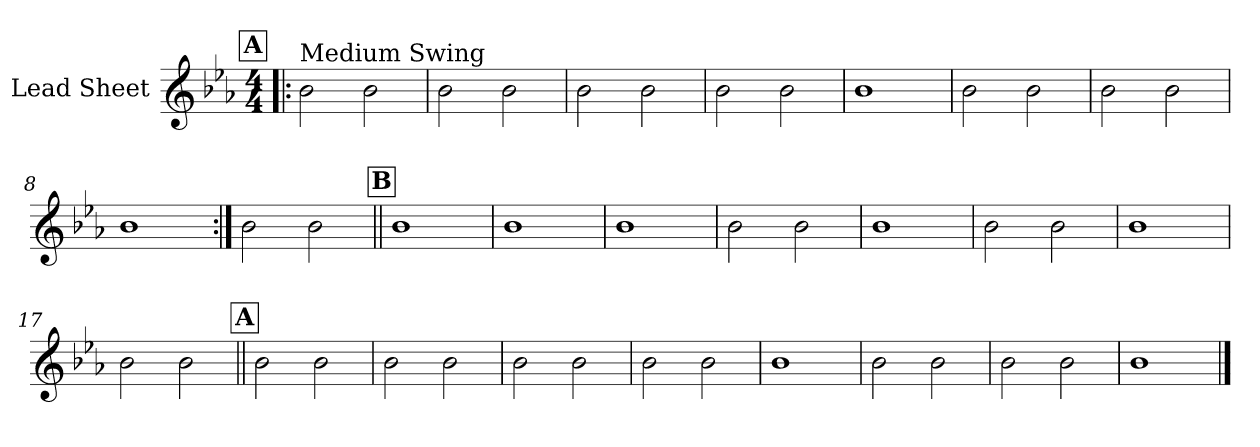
**kern
*part1
*staff1
*I"Lead Sheet
*clefG2
*k[b-e-a-]
*E-:
*M4/4
!!LO:REH:place=s1:a:fs=14:t=A
=1!|:
!LO:TX:a:t=Medium Swing
2b-\
2b-\
=2
2b-\
2b-\
=3
2b-\
2b-\
=4
2b-\
2b-\
!!LO:LB:g=z
=5
1b-
=6
2b-\
2b-\
=7
2b-\
2b-\
=8
1b-
!!LO:LB:g=z
=9:|!
2b-\
2b-\
!!LO:LB:g=z
!!LO:REH:place=s1:a:fs=14:t=B
=10||
1b-
=11
1b-
=12
1b-
=13
2b-\
2b-\
!!LO:LB:g=z
=14
1b-
=15
2b-\
2b-\
=16
1b-
=17
2b-\
2b-\
!!LO:LB:g=z
!!LO:REH:place=s1:a:fs=14:t=A
=18||
2b-\
2b-\
=19
2b-\
2b-\
=20
2b-\
2b-\
=21
2b-\
2b-\
!!LO:LB:g=z
=22
1b-
=23
2b-\
2b-\
=24
2b-\
2b-\
=25
1b-
==
*-
